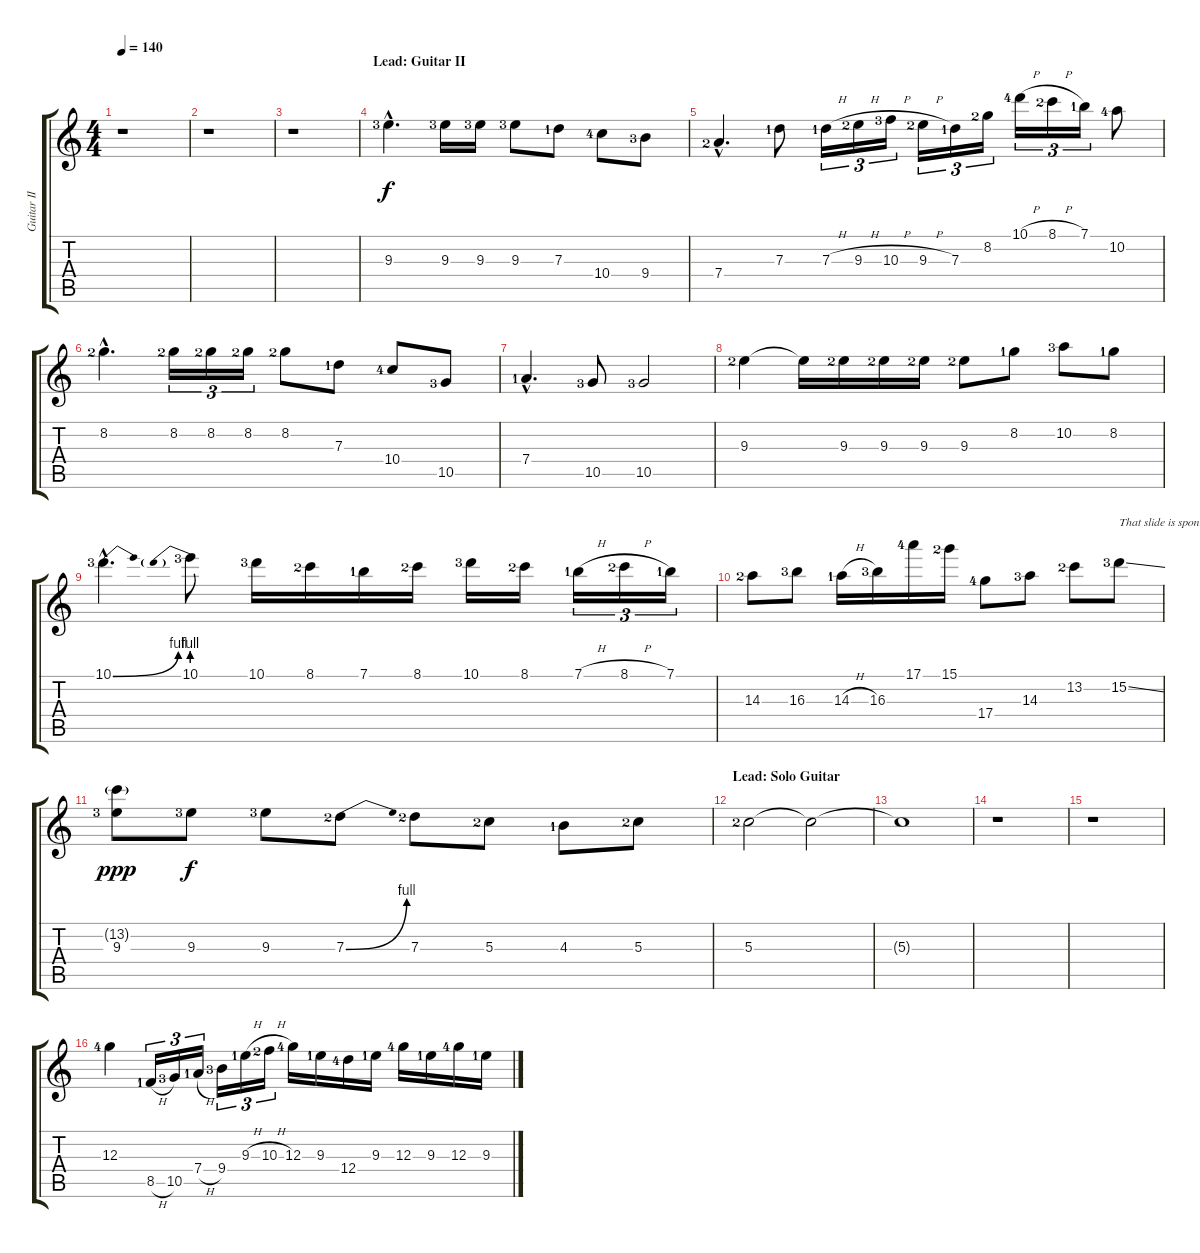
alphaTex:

\track ("Guitar II" "Guitar II") {instrument distortionguitar}
\staff {score tabs}
\tuning (E4 B3 G3 D3 A2 E2) {hide}
\ts (4 4)
\tempo 140
\clef g2
\ks c
r.1{dy f} |
r.1 |
r.1 |
\section ("" "Lead: Guitar II")
9.3{hac lf 4}.4{d volume 12 balance 11 instrument distortionguitar} 9.3{lf 4}.16 9.3{lf 4}.16 9.3{lf 4}.8 7.3{lf 2}.8 10.4{lf 5}.8 9.4{lf 4}.8 |
7.4{hac lf 3}.4{d} 7.3{lf 2}.8 7.3{h lf 2}.16{tu (3 2)} 9.3{h lf 3}.16{tu (3 2)} 10.3{h lf 4}.16{tu (3 2)} 9.3{h lf 3}.16{tu (3 2)} 7.3{lf 2}.16{tu (3 2)} 8.2{lf 3}.16{tu (3 2)} 10.1{h lf 5}.16{tu (3 2)} 8.1{h lf 3}.16{tu (3 2)} 7.1{lf 2}.16{tu (3 2)} 10.2{lf 5}.8 |
8.2{hac lf 3}.4{d} 8.2{lf 3}.16{tu (3 2)} 8.2{lf 3}.16{tu (3 2)} 8.2{lf 3}.16{tu (3 2)} 8.2{lf 3}.8 7.3{lf 2}.8 10.4{lf 5}.8 10.5{lf 4}.8 |
7.4{hac lf 2}.4{d} 10.5{lf 4}.8 10.5{lf 4}.2 |
9.3{lf 3}.4 9.3{t}.16 9.3{lf 3}.16 9.3{lf 3}.16 9.3{lf 3}.16 9.3{lf 3}.8 8.2{lf 2}.8 10.2{lf 4}.8 8.2{lf 2}.8 |
10.1{be (bend 0 0 60 4) hac lf 4}.4{d} 10.1{be (prebend 0 4 60 4) lf 4}.8 10.1{lf 4}.16 8.1{lf 3}.16 7.1{lf 2}.16 8.1{lf 3}.16 10.1{lf 4}.16 8.1{lf 3}.16 7.1{h lf 2}.16{tu (3 2)} 8.1{h lf 3}.16{tu (3 2)} 7.1{lf 2}.16{tu (3 2)} |
14.3{lf 3}.8 16.3{lf 4}.8 14.3{h lf 2}.16 16.3{lf 4}.16 17.1{lf 5}.16 15.1{lf 3}.16 17.4{lf 5}.8 14.3{lf 4}.8 13.2{lf 3}.8 15.2{ss lf 4}.8{txt "That slide is spontaneous and always occurs!"} |
(13.2{g} 9.3{lf 4}).8{dy ppp} 9.3{lf 4}.8{dy f} 9.3{lf 4}.8 7.3{be (bend 0 0 60 4) lf 3}.8 7.3{lf 3}.8 5.3{lf 3}.8 4.3{lf 2}.8 5.3{lf 3}.8 |
\section ("" "Lead: Solo Guitar")
5.3{lf 3}.2 5.3{t}.2{volume 0} |
5.3{t}.1 |
r.1 |
r.1{volume 8} |
12.3{lf 5}.4{volume 0} 8.5{h lf 2}.16{tu (3 2)} 10.5{lf 4}.16{tu (3 2)} 7.4{h lf 2}.16{tu (3 2)} 9.4{lf 4}.16{tu (3 2)} 9.3{h lf 2}.16{tu (3 2)} 10.3{h lf 3}.16{tu (3 2)} 12.3{lf 5}.16 9.3{lf 2}.16 12.4{lf 5}.16 9.3{lf 2}.16 12.3{lf 5}.16 9.3{lf 2}.16 12.3{lf 5}.16 9.3{lf 2}.16
